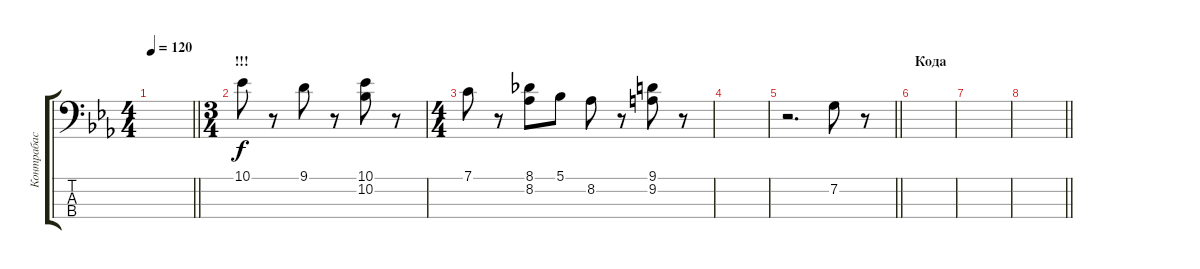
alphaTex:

\track ("Контрабас" "Контрабас") {instrument contrabass}
\staff {score tabs}
\tuning (F2 C2 G1 D1) {hide}
\ts (4 4)
\tempo 120
\clef f4
\barLineRight lightlight
\ks cminor
|
\ts (3 4)
\section ("" "!!!")
10.1.8 r.8 9.1.8 r.8 (10.1 10.2).8 r.8 |
\ts (4 4)
7.1.8 r.8 (8.1 8.2).8 5.1.8 8.2.8 r.8 (9.1 9.2).8 r.8 |
|
\barLineRight lightlight
r.2{d} 7.2.8 r.8 |
\section ("" "Кода")
|
|
\barLineRight lightlight
